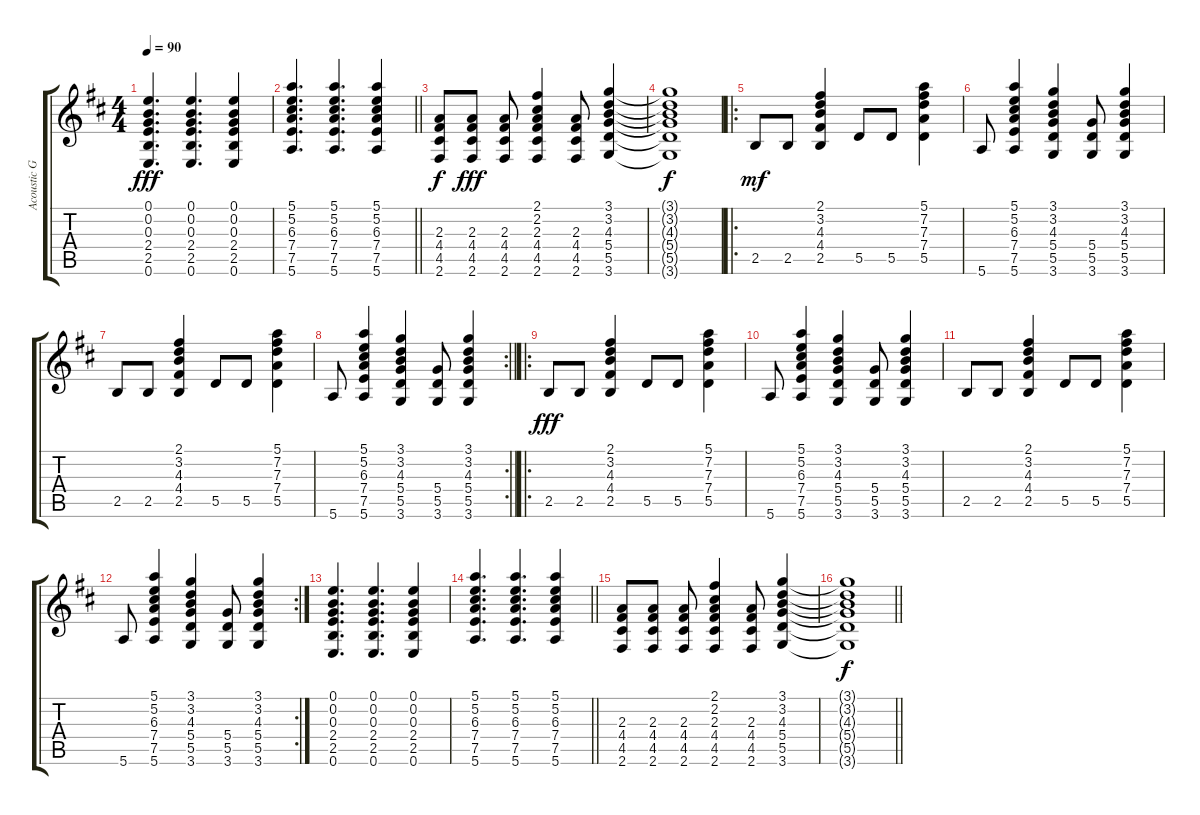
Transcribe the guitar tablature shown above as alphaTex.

\track ("Acoustic Guitar(John Frusciante)" "Acoustic G") {mute instrument acousticguitarnylon}
\staff {score tabs}
\tuning (E4 B3 G3 D3 A2 E2) {hide}
\ts (4 4)
\tempo 90
\clef g2
\ks d
(0.1 0.2 0.3 2.4 2.5 0.6).4{d dy fff} (0.1 0.2 0.3 2.4 2.5 0.6).4{d} (0.1 0.2 0.3 2.4 2.5 0.6).4 |
\barLineRight lightlight
(5.1 5.2 6.3 7.4 7.5 5.6).4{d} (5.1 5.2 6.3 7.4 7.5 5.6).4{d} (5.1 5.2 6.3 7.4 7.5 5.6).4 |
(2.3 4.4 4.5 2.6).8{dy f} (2.3 4.4 4.5 2.6).8{dy fff} (2.3 4.4 4.5 2.6).8 (2.1 2.2 2.3 4.4 4.5 2.6).4 (2.3 4.4 4.5 2.6).8 (3.1 3.2 4.3 5.4 5.5 3.6).4 |
(3.1{t} 3.2{t} 4.3{t} 5.4{t} 5.5{t} 3.6{t}).1{dy f} |
\ro
2.5.8{dy mf} 2.5.8 (2.1 3.2 4.3 4.4 2.5).4 5.5.8 5.5.8 (5.1 7.2 7.3 7.4 5.5).4 |
5.6.8 (5.1 5.2 6.3 7.4 7.5 5.6).4 (3.1 3.2 4.3 5.4 5.5 3.6).4 (5.4 5.5 3.6).8 (3.1 3.2 4.3 5.4 5.5 3.6).4 |
2.5.8 2.5.8 (2.1 3.2 4.3 4.4 2.5).4 5.5.8 5.5.8 (5.1 7.2 7.3 7.4 5.5).4 |
\rc 2
\barLineRight lightlight
5.6.8 (5.1 5.2 6.3 7.4 7.5 5.6).4 (3.1 3.2 4.3 5.4 5.5 3.6).4 (5.4 5.5 3.6).8 (3.1 3.2 4.3 5.4 5.5 3.6).4 |
\ro
2.5.8{dy fff} 2.5.8 (2.1 3.2 4.3 4.4 2.5).4 5.5.8 5.5.8 (5.1 7.2 7.3 7.4 5.5).4 |
5.6.8 (5.1 5.2 6.3 7.4 7.5 5.6).4 (3.1 3.2 4.3 5.4 5.5 3.6).4 (5.4 5.5 3.6).8 (3.1 3.2 4.3 5.4 5.5 3.6).4 |
2.5.8 2.5.8 (2.1 3.2 4.3 4.4 2.5).4 5.5.8 5.5.8 (5.1 7.2 7.3 7.4 5.5).4 |
\rc 2
5.6.8 (5.1 5.2 6.3 7.4 7.5 5.6).4 (3.1 3.2 4.3 5.4 5.5 3.6).4 (5.4 5.5 3.6).8 (3.1 3.2 4.3 5.4 5.5 3.6).4 |
(0.1 0.2 0.3 2.4 2.5 0.6).4{d} (0.1 0.2 0.3 2.4 2.5 0.6).4{d} (0.1 0.2 0.3 2.4 2.5 0.6).4 |
\barLineRight lightlight
(5.1 5.2 6.3 7.4 7.5 5.6).4{d} (5.1 5.2 6.3 7.4 7.5 5.6).4{d} (5.1 5.2 6.3 7.4 7.5 5.6).4 |
(2.3 4.4 4.5 2.6).8 (2.3 4.4 4.5 2.6).8 (2.3 4.4 4.5 2.6).8 (2.1 2.2 2.3 4.4 4.5 2.6).4 (2.3 4.4 4.5 2.6).8 (3.1 3.2 4.3 5.4 5.5 3.6).4 |
\barLineRight lightlight
(3.1{t} 3.2{t} 4.3{t} 5.4{t} 5.5{t} 3.6{t}).1{dy f}
